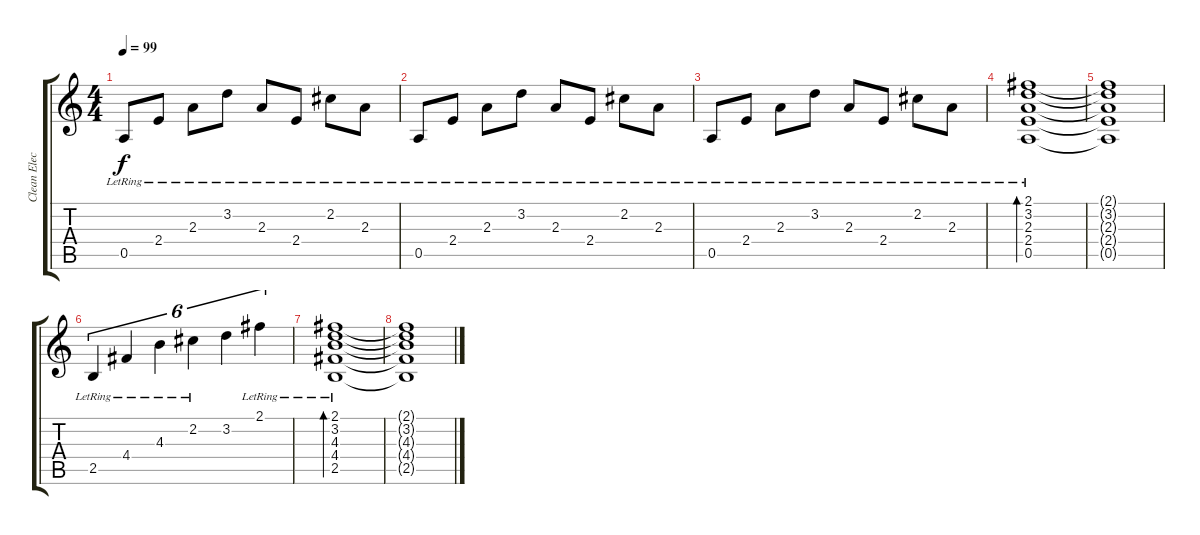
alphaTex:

\track ("Clean Electric" "Clean Elec") {instrument electricguitarjazz}
\staff {score tabs}
\tuning (E4 B3 G3 D3 A2 E2) {hide}
\ts (4 4)
\tempo 99
\clef g2
\ks c
0.5{lr}.8{dy f} 2.4{lr}.8 2.3{lr}.8 3.2{lr}.8 2.3{lr}.8 2.4{lr}.8 2.2{lr}.8 2.3{lr}.8 |
0.5{lr}.8 2.4{lr}.8 2.3{lr}.8 3.2{lr}.8 2.3{lr}.8 2.4{lr}.8 2.2{lr}.8 2.3{lr}.8 |
0.5{lr}.8 2.4{lr}.8 2.3{lr}.8 3.2{lr}.8 2.3{lr}.8 2.4{lr}.8 2.2{lr}.8 2.3{lr}.8 |
(2.1{lr} 3.2{lr} 2.3{lr} 2.4{lr} 0.5{lr}).1{bd 240} |
(2.1{t} 3.2{t} 2.3{t} 2.4{t} 0.5{t}).1 |
2.5{lr}.4{tu (6 4)} 4.4{lr}.4{tu (6 4)} 4.3{lr}.4{tu (6 4)} 2.2{lr}.4{tu (6 4)} 3.2.4{tu (6 4)} 2.1{lr}.4{tu (6 4)} |
(2.1{lr} 3.2{lr} 4.3{lr} 4.4{lr} 2.5{lr}).1{bd 480 volume 16} |
(2.1{t} 3.2{t} 4.3{t} 4.4{t} 2.5{t}).1
